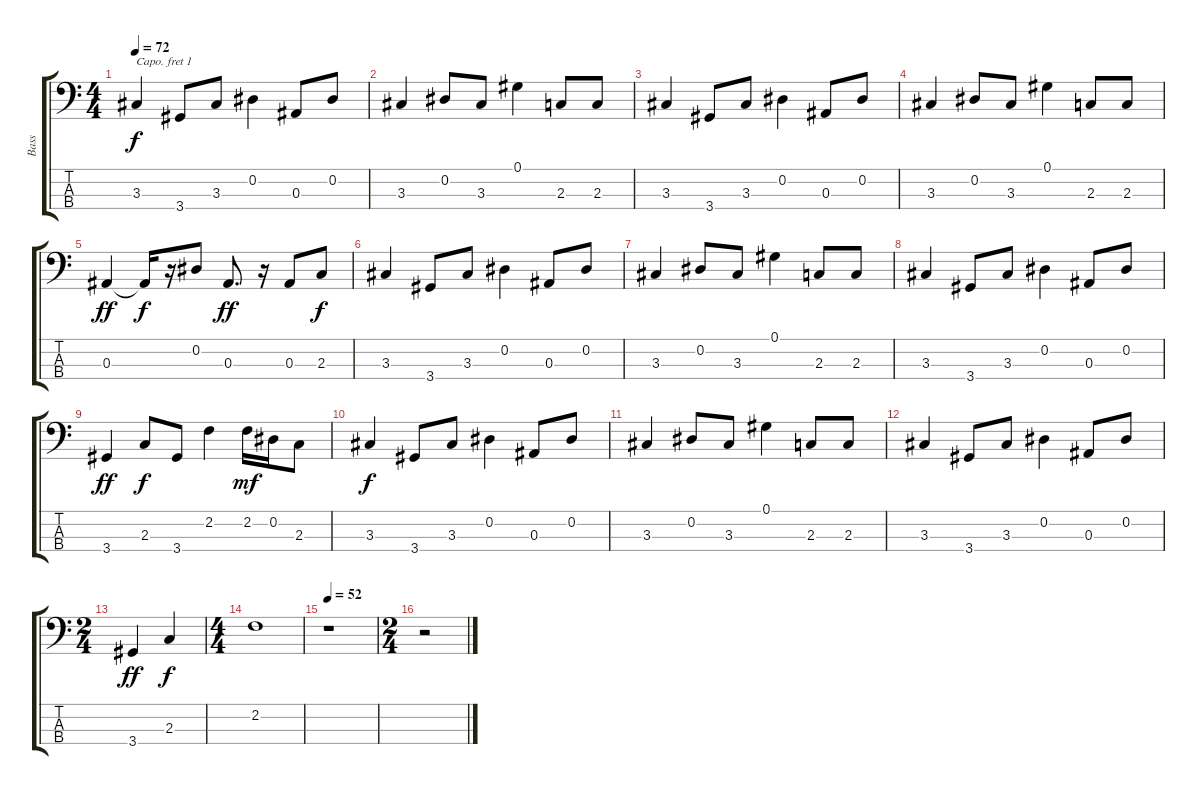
\track ("Bass" "Bass") {instrument acousticbass}
\staff {score tabs}
\capo 1
\tuning (G2 D2 A1 E1) {hide}
\ts (4 4)
\tempo 72
\clef f4
\ks c
3.3.4{dy f} 3.4.8 3.3.8 0.2.4 0.3.8 0.2.8 |
3.3.4 0.2.8 3.3.8 0.1.4 2.3.8 2.3.8 |
3.3.4 3.4.8 3.3.8 0.2.4 0.3.8 0.2.8 |
3.3.4 0.2.8 3.3.8 0.1.4 2.3.8 2.3.8 |
0.3.4{dy ff} 0.3{t}.16{dy f} r.16 0.2.8 0.3.8{d dy ff} r.16 0.3.8 2.3.8{dy f} |
3.3.4 3.4.8 3.3.8 0.2.4 0.3.8 0.2.8 |
3.3.4 0.2.8 3.3.8 0.1.4 2.3.8 2.3.8 |
3.3.4 3.4.8 3.3.8 0.2.4 0.3.8 0.2.8 |
3.4.4{dy ff} 2.3.8{dy f} 3.4.8 2.2.4 2.2.16{dy mf} 0.2.16 2.3.8 |
3.3.4{dy f} 3.4.8 3.3.8 0.2.4 0.3.8 0.2.8 |
3.3.4 0.2.8 3.3.8 0.1.4 2.3.8 2.3.8 |
3.3.4 3.4.8 3.3.8 0.2.4 0.3.8 0.2.8 |
\ts (2 4)
3.4.4{dy ff} 2.3.4{dy f} |
\ts (4 4)
2.2.1 |
\tempo 52
r.1 |
\ts (2 4)
r.2
